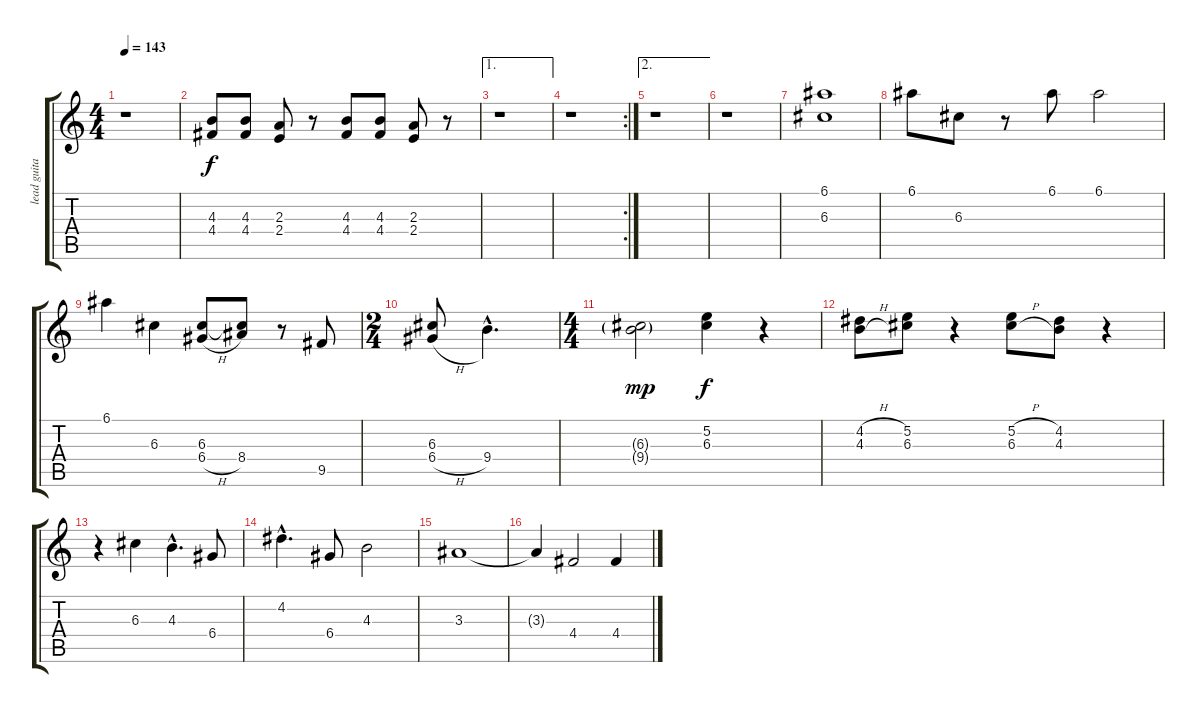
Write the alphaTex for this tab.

\track ("lead guitar" "lead guita") {instrument distortionguitar}
\staff {score tabs}
\tuning (E4 B3 G3 D3 A2 E2) {hide}
\ts (4 4)
\tempo 143
\clef g2
\ks c
r.1{dy f} |
(4.3 4.4).8 (4.3 4.4).8 (2.3 2.4).8 r.8 (4.3 4.4).8 (4.3 4.4).8 (2.3 2.4).8 r.8 |
\ae 1
r.1 |
\rc 2
r.1 |
\ae 2
r.1 |
r.1 |
(6.1 6.3).1 |
6.1.8 6.3.8 r.8 6.1.8 6.1.2 |
6.1.4 6.3.4 (6.3 6.4{h}).8 (6.3{t} 8.4).8 r.8 9.5.8 |
\ts (2 4)
(6.3 6.4{h}).8 9.4{hac}.4{d} |
\ts (4 4)
(6.3{g} 9.4{g}).2{dy mp} (5.2 6.3).4{dy f} r.4 |
(4.2{h} 4.3{h}).8 (5.2 6.3).8 r.4 (5.2{h} 6.3{h}).8 (4.2 4.3).8 r.4 |
r.4 6.3.4 4.3{hac}.4{d} 6.4.8 |
4.2{hac}.4{d} 6.4.8 4.3.2 |
3.3.1 |
3.3{t}.4 4.4.2 4.4.4
